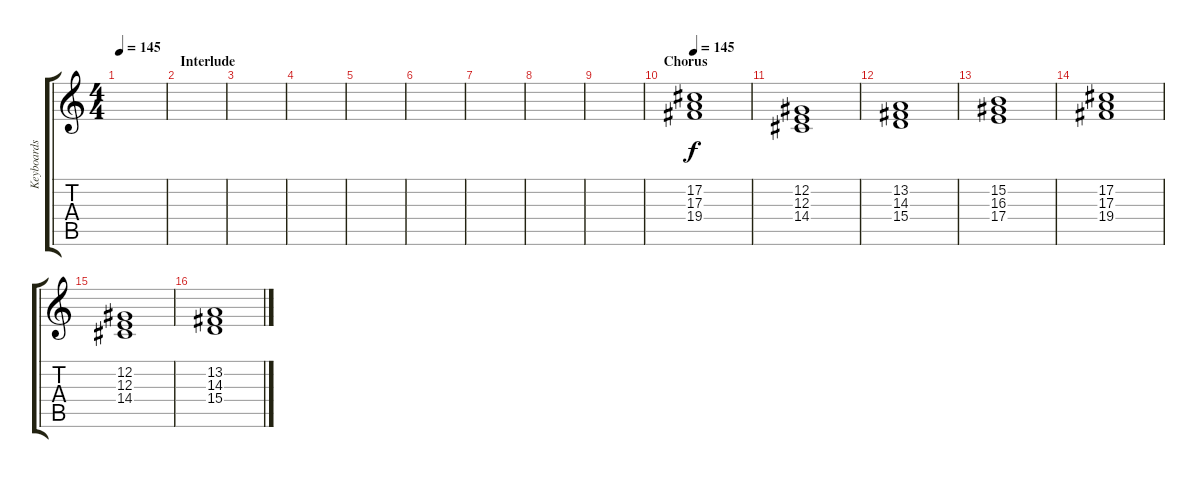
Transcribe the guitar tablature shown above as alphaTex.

\track ("Keyboards 3" "Keyboards ") {instrument stringensemble1}
\staff {score tabs}
\tuning (Db4 Ab3 E3 B2 Gb2 Db2) {hide}
\ts (4 4)
\tempo 145
\clef g2
\ks c
|
\section ("" "Interlude")
|
|
|
|
|
|
|
|
\section ("" "Chorus")
\tempo 145
(17.2 17.3 19.4).1 |
(12.2 12.3 14.4).1 |
(13.2 14.3 15.4).1 |
(15.2 16.3 17.4).1 |
(17.2 17.3 19.4).1 |
(12.2 12.3 14.4).1 |
(13.2 14.3 15.4).1
